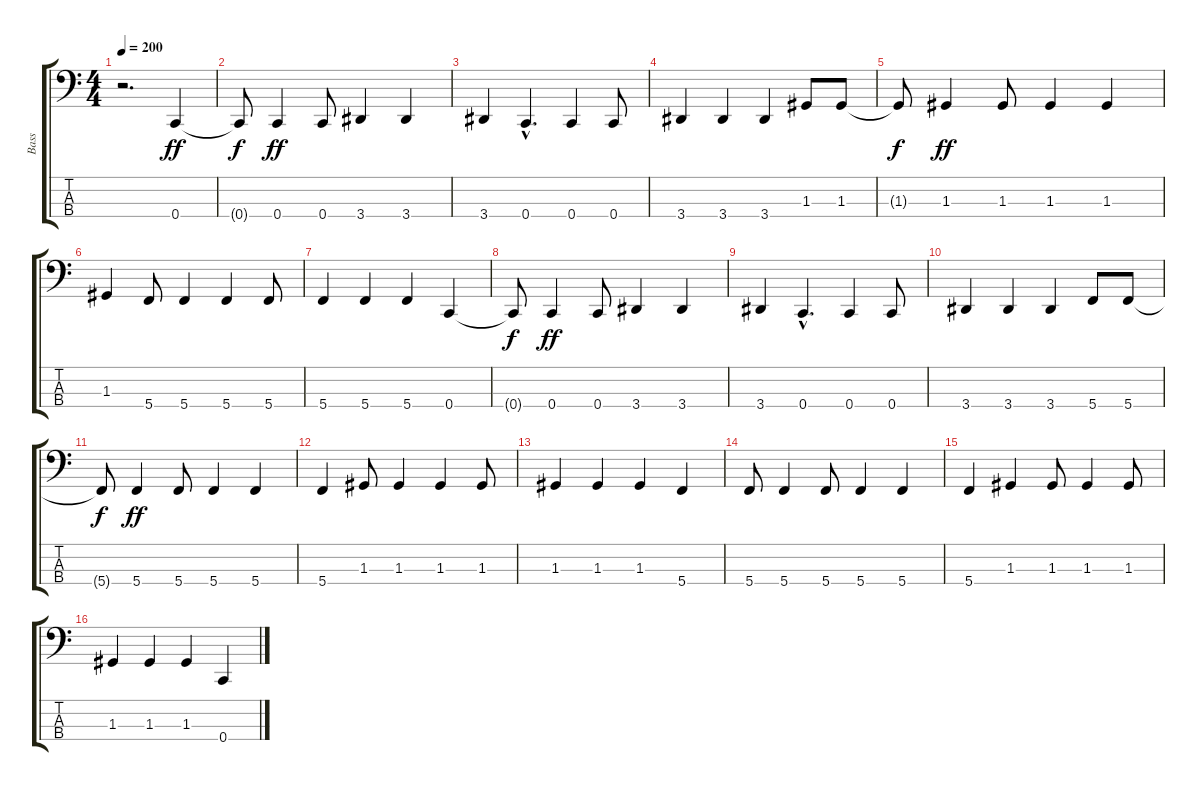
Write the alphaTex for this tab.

\track ("Bass" "Bass") {instrument electricbasspick}
\staff {score tabs}
\tuning (F2 C2 G1 C1) {hide}
\ts (4 4)
\tempo 200
\clef f4
\ks c
r.2{d dy ff instrument electricbasspick} 0.4.4 |
0.4{t}.8{dy f} 0.4.4{dy ff} 0.4.8 3.4.4 3.4.4 |
3.4.4 0.4{hac}.4{d} 0.4.4 0.4.8 |
3.4.4 3.4.4 3.4.4 1.3.8 1.3.8 |
1.3{t}.8{dy f} 1.3.4{dy ff} 1.3.8 1.3.4 1.3.4 |
1.3.4 5.4.8 5.4.4 5.4.4 5.4.8 |
5.4.4 5.4.4 5.4.4 0.4.4 |
0.4{t}.8{dy f} 0.4.4{dy ff} 0.4.8 3.4.4 3.4.4 |
3.4.4 0.4{hac}.4{d} 0.4.4 0.4.8 |
3.4.4 3.4.4 3.4.4 5.4.8 5.4.8 |
5.4{t}.8{dy f} 5.4.4{dy ff} 5.4.8 5.4.4 5.4.4 |
5.4.4 1.3.8 1.3.4 1.3.4 1.3.8 |
1.3.4 1.3.4 1.3.4 5.4.4 |
5.4.8 5.4.4 5.4.8 5.4.4 5.4.4 |
5.4.4 1.3.4 1.3.8 1.3.4 1.3.8 |
1.3.4 1.3.4 1.3.4 0.4.4
